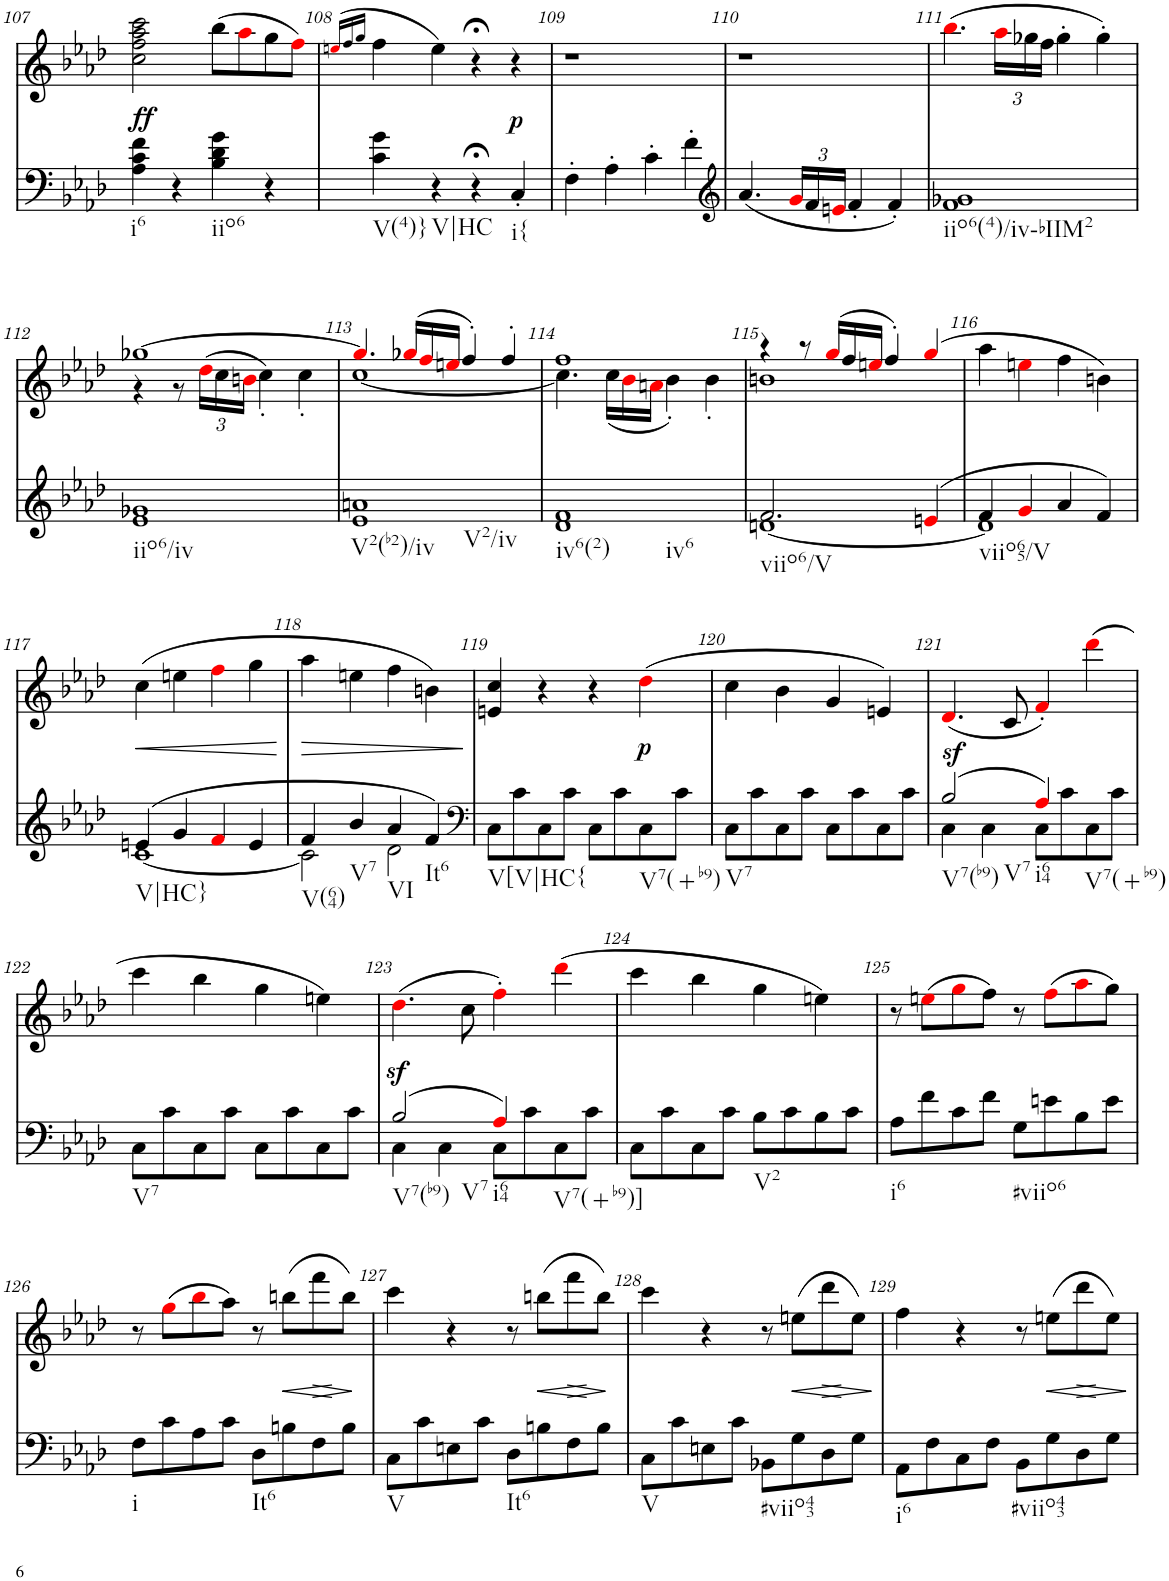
**kern	**dynam	**kern	**dynam
*part2	*part2	*part1	*part1
*staff2	*staff2	*staff1	*staff1
*I"piano	*	*I"piano	*
*I'Pno	*	*I'Pno	*
!!LO:PB:g=z
*clefF4	*	*clefG2	*
*k[b-e-a-d-]	*	*k[b-e-a-d-]	*
*f:	*	*f:	*
*M2/2	*	*M2/2	*
=107	=107	=107	=107
!	!	!	!LO:DY:b
4A-\ 4c\ 4f\	.	2cc\ 2ff\ 2aa-\ 2ccc\	ff
4r	.	.	.
4B-\ 4d-\ 4g\	.	(8bb-\L	.
.	.	8aa-i\	.
4r	.	8gg\	.
.	.	8ffi\J)	.
=108	=108	=108	=108
.	.	(>16qeeni/LL	.
.	.	16qff/	.
.	.	16qgg/JJ	.
4c\ 4g\	.	4ff\	.
4r	.	4ee\)	.
4r;<	.	4r;<	.
!	!	!	!LO:DY:b
4C'/	.	4r	p
=109	=109	=109	=109
4F'\	.	1r	.
4A-'\	.	.	.
4c'\	.	.	.
4f'\	.	.	.
=110	=110	=110	=110
*clefG2	*	*	*
(4.a-/	.	1r	.
*Xbrackettup	*	*	*
24gi/LL	.	.	.
24f/	.	.	.
24eni/JJ	.	.	.
4f'/	.	.	.
4f'/)	.	.	.
=111	=111	=111	=111
1f 1g-X	.	(4.bb-i\	.
*	*	*Xbrackettup	*
.	.	24aa-i\LL	.
.	.	24gg-X\	.
.	.	24ff\JJ	.
.	.	4gg-'\	.
.	.	4gg-'\)	.
!!LO:LB:g=z
=112	=112	=112	=112
*	*	*^	*
1e- 1g-X	.	[1gg-X	4r	.
.	.	.	8r	.
.	.	.	(>24dd-i\LL	.
.	.	.	24cc\	.
.	.	.	24bni\JJ	.
.	.	.	4cc'\)	.
.	.	.	4cc'\	.
=113	=113	=113	=113	=113
1e- 1an	.	4.gg-i/]	[1cc	.
.	.	(>24gg-Xi/LL	.	.
.	.	24ffi/	.	.
.	.	24eeni/JJ	.	.
.	.	4ff'/)	.	.
.	.	4ff'/	.	.
=114	=114	=114	=114	=114
1d- 1f	.	1ff	4.cc\]	.
.	.	.	(24cc\LL	.
.	.	.	24b-i\	.
.	.	.	24ani\JJ	.
.	.	.	4b-'\)	.
.	.	.	4b-'\	.
=115	=115	=115	=115	=115
*^	*	*	*	*
2.f/	[1dn	.	4r	1bn	.
.	.	.	8r	.	.
.	.	.	(24ggi/LL	.	.
.	.	.	24ff/	.	.
.	.	.	24eeni/JJ	.	.
.	.	.	4ff'/)	.	.
(4eni/	.	.	(4ggi/	.	.
*	*	*	*v	*v	*
=116	=116	=116	=116	=116
4f/	1d]	.	4aa-\	.
4gi/	.	.	4eeni\	.
4a-/	.	.	4ff\	.
4f/)	.	.	4bn\)	.
!!LO:LB:g=z
=117	=117	=117	=117	=117
!	!	!	!	!LO:HP:b
(4en/	[1c	.	(4cc\	<
4g/	.	.	4een\	.
4fi/	.	.	4ffi\	.
4e/	.	.	4gg\	.
*v	*v	*	*	*
.	.	.	[
=118	=118	=118	=118
*^	*	*	*
!	!	!	!	!LO:HP:b
4f/	2c\]	.	4aa-\	>
4b-/	.	.	4een\	.
4a-/	2d-\	.	4ff\	.
4f/)	.	.	4bn\)	.
*v	*v	*	*	*
.	.	.	]
=119	=119	=119	=119
*clefF4	*	*	*
8C\L	.	4en/ 4cc/	.
8c\	.	.	.
8C\	.	4r	.
8c\J	.	.	.
8C\L	.	4r	.
8c\	.	.	.
!	!	!	!LO:DY:b
8C\	.	(4dd-i\	p
8c\J	.	.	.
=120	=120	=120	=120
8C\L	.	4cc\	.
8c\	.	.	.
8C\	.	4b-\	.
8c\J	.	.	.
8C\L	.	4g/	.
8c\	.	.	.
8C\	.	4en/)	.
8c\J	.	.	.
=121	=121	=121	=121
*^	*	*	*
!	!	!LO:DY:a	!	!
(2B-/	4C\	sf	(4.d-i/	.
.	4C\	.	.	.
.	.	.	8c/	.
4A-i/)	8C\L	.	4f'i/)	.
.	8c\	.	.	.
4ryy	8C\	.	(4ddd-i\	.
.	8c\J	.	.	.
*v	*v	*	*	*
!!LO:LB:g=z
=122	=122	=122	=122
8C\L	.	4ccc\	.
8c\	.	.	.
8C\	.	4bb-\	.
8c\J	.	.	.
8C\L	.	4gg\	.
8c\	.	.	.
8C\	.	4een\)	.
8c\J	.	.	.
=123	=123	=123	=123
*^	*	*	*
(2B-/	4C\	.	(4.dd-z<i\	.
.	4C\	.	.	.
.	.	.	8cc\	.
4A-i/)	8C\L	.	4ff'i\)	.
.	8c\	.	.	.
4ryy	8C\	.	(4ddd-i\	.
.	8c\J	.	.	.
*v	*v	*	*	*
=124	=124	=124	=124
8C\L	.	4ccc\	.
8c\	.	.	.
8C\	.	4bb-\	.
8c\J	.	.	.
8B-\L	.	4gg\	.
8c\	.	.	.
8B-\	.	4een\)	.
8c\J	.	.	.
=125	=125	=125	=125
8A-\L	.	8r	.
8f\	.	(8eeni\L	.
8c\	.	8ggi\	.
8f\J	.	8ff\J)	.
8G\L	.	8r	.
8en\	.	(8ffi\L	.
8B-\	.	8aa-i\	.
8e\J	.	8gg\J)	.
!!LO:LB:g=z
=126	=126	=126	=126
8F\L	.	8r	.
8c\	.	(8ggi\L	.
8A-\	.	8bb-i\	.
8c\J	.	8aa-\J)	.
8D-\L	.	8r	.
!	!	!	!LO:HP:b
8Bn\	.	(8bbn\L	<
!	!	!	!LO:HP:b
8F\	.	8fff\	>
8B\J	.	8bb\J)	[
.	.	.	]
=127	=127	=127	=127
8C\L	.	4ccc\	.
8c\	.	.	.
8En\	.	4r	.
8c\J	.	.	.
8D-\L	.	8r	.
!	!	!	!LO:HP:b
8Bn\	.	(8bbn\L	<
!	!	!	!LO:HP:b
8F\	.	8fff\	>
8B\J	.	8bb\J)	[
.	.	.	]
=128	=128	=128	=128
8C\L	.	4ccc\	.
8c\	.	.	.
8En\	.	4r	.
8c\J	.	.	.
8BB-X\L	.	8r	.
!	!	!	!LO:HP:b
8G\	.	(8een\L	<
!	!	!	!LO:HP:b
8D-\	.	8ddd-\	>
8G\J	.	8ee\J)	[
.	.	.	]
=129	=129	=129	=129
8AA-\L	.	4ff\	.
8F\	.	.	.
8C\	.	4r	.
8F\J	.	.	.
8BB-\L	.	8r	.
!	!	!	!LO:HP:b
8G\	.	(8een\L	<
!	!	!	!LO:HP:b
8D-\	.	8ddd-\	>
8G\J	.	8ee\J)	[
.	.	.	]
=	=	=	=
*-	*-	*-	*-
